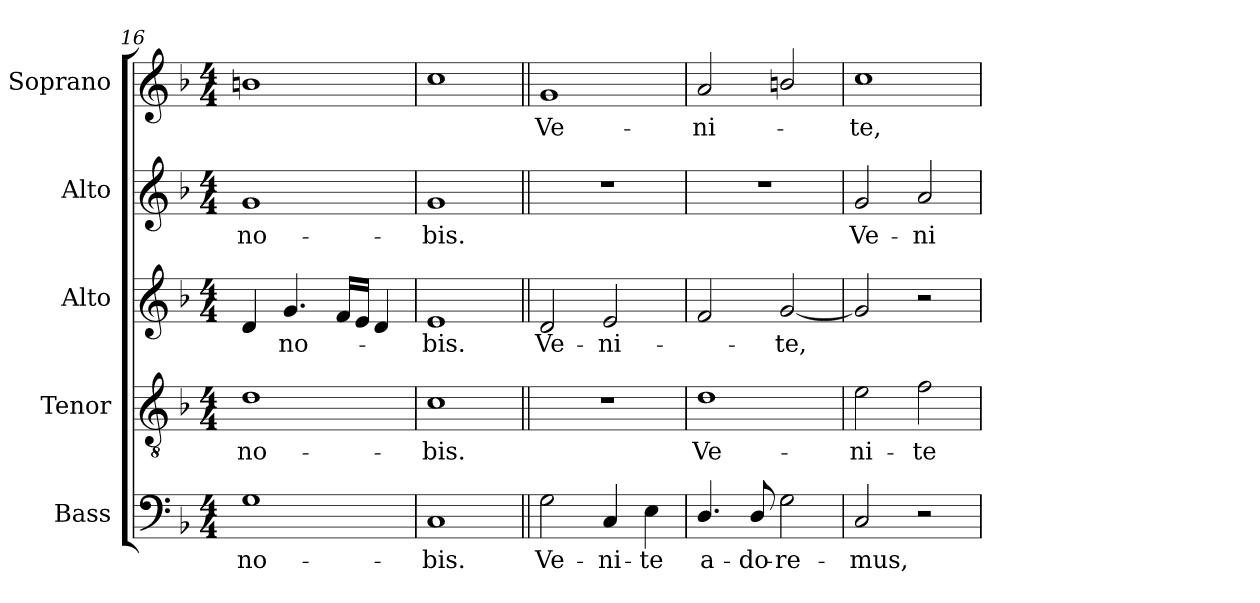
**kern	**text	**kern	**text	**kern	**text	**kern	**text	**kern	**text
*part5	*part5	*part4	*part4	*part3	*part3	*part2	*part2	*part1	*part1
*staff5	*staff5	*staff4	*staff4	*staff3	*staff3	*staff2	*staff2	*staff1	*staff1
*I"Bass	*	*I"Tenor	*	*I"Alto	*	*I"Alto	*	*I"Soprano	*
*I'B.	*	*I'T.	*	*I'A.	*	*I'A.	*	*I'S.	*
*clefF4	*	*clefGv2	*	*clefG2	*	*clefG2	*	*clefG2	*
*	*	*ITrd7c12	*	*	*	*	*	*	*
*k[b-]	*	*k[b-]	*	*k[b-]	*	*k[b-]	*	*k[b-]	*
*F:	*	*F:	*	*F:	*	*F:	*	*F:	*
*M4/4	*	*M4/4	*	*M4/4	*	*M4/4	*	*M4/4	*
=16	=16	=16	=16	=16	=16	=16	=16	=16	=16
!	!LO:LY:b:color=#000000	!	!	!	!	!	!	!	!
!	!	!	!LO:LY:b:color=#000000	!	!	!	!	!	!
!	!	!	!	!	!	!	!LO:LY:b:color=#000000	!	!
1Gi	no-	1Di	no-	4di/	.	1gi	no-	1bni	.
!	!	!	!	!	!LO:LY:b:color=#000000	!	!	!	!
.	.	.	.	4.gi/	no-	.	.	.	.
.	.	.	.	16fi/LL	.	.	.	.	.
.	.	.	.	16ei/JJ	.	.	.	.	.
.	.	.	.	4di/	.	.	.	.	.
=17	=17	=17	=17	=17	=17	=17	=17	=17	=17
!	!LO:LY:b:color=#000000	!	!	!	!	!	!	!	!
!	!	!	!LO:LY:b:color=#000000	!	!	!	!	!	!
!	!	!	!	!	!LO:LY:b:color=#000000	!	!	!	!
!	!	!	!	!	!	!	!LO:LY:b:color=#000000	!	!
1Ci	-bis.	1Ci	-bis.	1ei	-bis.	1gi	-bis.	1cci	.
!!LO:PB:g=z
=18||	=18||	=18||	=18||	=18||	=18||	=18||	=18||	=18||	=18||
!	!LO:LY:b:color=#000000	!	!	!	!	!	!	!	!
!	!	!	!	!	!LO:LY:b:color=#000000	!	!	!	!
!	!	!	!	!	!	!	!	!	!LO:LY:b:color=#000000
2Gi\	Ve-	1r	.	2di/	Ve-	1r	.	1gi	Ve-
!	!LO:LY:b:color=#000000	!	!	!	!	!	!	!	!
!	!	!	!	!	!LO:LY:b:color=#000000	!	!	!	!
4Ci/	-ni-	.	.	2ei/	-ni-	.	.	.	.
!	!LO:LY:b:color=#000000	!	!	!	!	!	!	!	!
4Ei\	-te	.	.	.	.	.	.	.	.
=19	=19	=19	=19	=19	=19	=19	=19	=19	=19
!	!LO:LY:b:color=#000000	!	!	!	!	!	!	!	!
!	!	!	!LO:LY:b:color=#000000	!	!	!	!	!	!
!	!	!	!	!	!	!	!	!	!LO:LY:b:color=#000000
4.Di/	a-	1Di	Ve-	2fi/	.	1r	.	2ai/	-ni-
!	!LO:LY:b:color=#000000	!	!	!	!	!	!	!	!
8Di/	-do-	.	.	.	.	.	.	.	.
!	!LO:LY:b:color=#000000	!	!	!	!	!	!	!	!
!	!	!	!	!	!LO:LY:b:color=#000000	!	!	!	!
2Gi\	-re-	.	.	[2gi/	-te,	.	.	2bni/	.
=20	=20	=20	=20	=20	=20	=20	=20	=20	=20
!	!LO:LY:b:color=#000000	!	!	!	!	!	!	!	!
!	!	!	!LO:LY:b:color=#000000	!	!	!	!	!	!
!	!	!	!	!	!	!	!LO:LY:b:color=#000000	!	!
!	!	!	!	!	!	!	!	!	!LO:LY:b:color=#000000
2Ci/	-mus,	2Ei\	-ni-	2gi/]	.	2gi/	Ve-	1cci	-te,
!	!	!	!LO:LY:b:color=#000000	!	!	!	!	!	!
!	!	!	!	!	!	!	!LO:LY:b:color=#000000	!	!
2r	.	2Fi\	-te	2r	.	2ai/	-ni-	.	.
=	=	=	=	=	=	=	=	=	=
*-	*-	*-	*-	*-	*-	*-	*-	*-	*-
